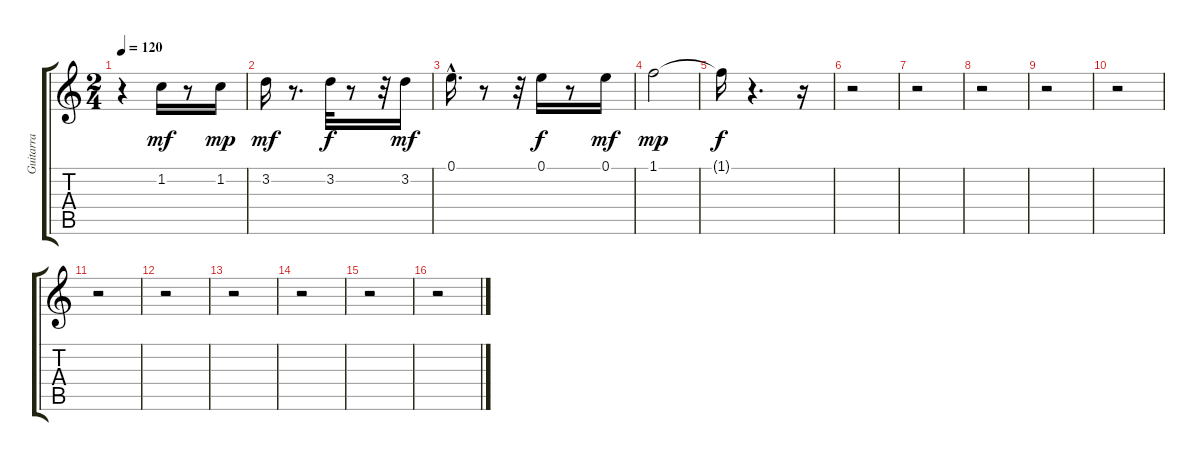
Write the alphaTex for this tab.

\track ("Guitarra" "Guitarra") {instrument overdrivenguitar}
\staff {score tabs}
\tuning (E4 B3 G3 D3 A2 E2) {hide}
\ts (2 4)
\tempo 120
\clef g2
\ks c
r.4{dy mf instrument overdrivenguitar} 1.2.16 r.8 1.2.16{dy mp} |
3.2.16{dy mf} r.8{d} 3.2.32{dy f} r.8 r.32 3.2.16{dy mf} |
0.1{hac}.16{d} r.8 r.32 0.1.16{dy f} r.8 0.1.16{dy mf} |
1.1.2{dy mp} |
1.1{t}.16{dy f} r.4{d} r.16 |
r.2 |
r.2 |
r.2 |
r.2 |
r.2 |
r.2 |
r.2 |
r.2 |
r.2 |
r.2 |
r.2
